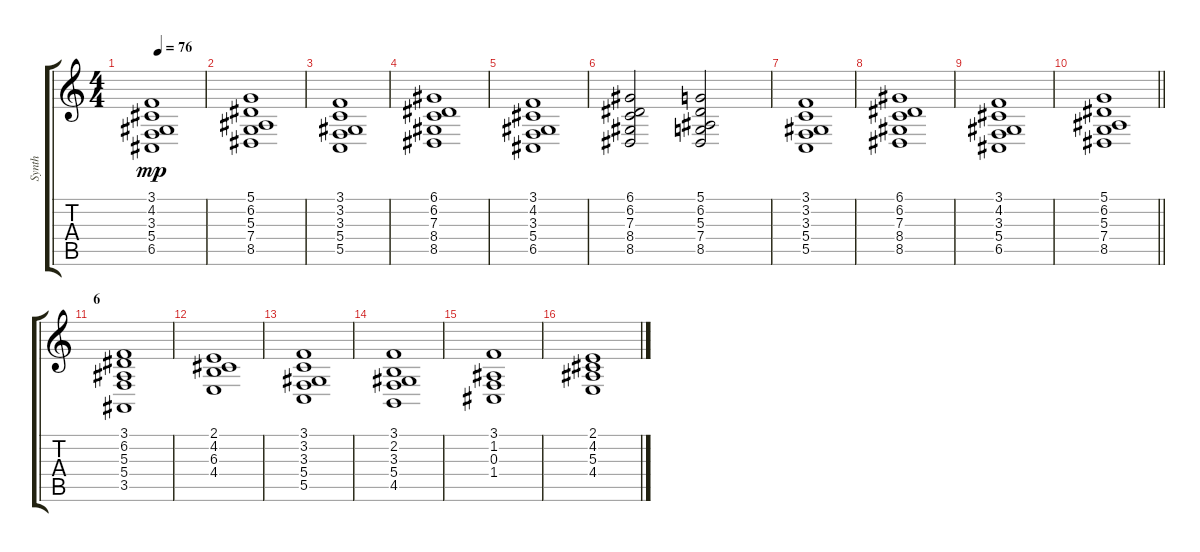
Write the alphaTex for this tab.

\track ("Synth" "Synth") {instrument stringensemble1}
\staff {score tabs}
\tuning (D4 A3 F3 C3 G2 D2) {hide}
\ts (4 4)
\tempo 76
\clef g2
\ks c
(3.1 4.2 3.3 5.4 6.5).1{dy mp} |
(5.1 6.2 5.3 7.4 8.5).1 |
(3.1 3.2 3.3 5.4 5.5).1 |
(6.1 6.2 7.3 8.4 8.5).1 |
(3.1 4.2 3.3 5.4 6.5).1 |
(6.1 6.2 7.3 8.4 8.5).2 (5.1 6.2 5.3 7.4 8.5).2 |
(3.1 3.2 3.3 5.4 5.5).1 |
(6.1 6.2 7.3 8.4 8.5).1 |
(3.1 4.2 3.3 5.4 6.5).1 |
\barLineRight lightlight
(5.1 6.2 5.3 7.4 8.5).1 |
\section ("" "6")
(3.1 6.2 5.3 5.4 3.5).1 |
(2.1 4.2 6.3 4.4).1 |
(3.1 3.2 3.3 5.4 5.5).1 |
(3.1 2.2 3.3 5.4 4.5).1 |
(3.1 1.2 0.3 1.4).1 |
(2.1 4.2 5.3 4.4).1
